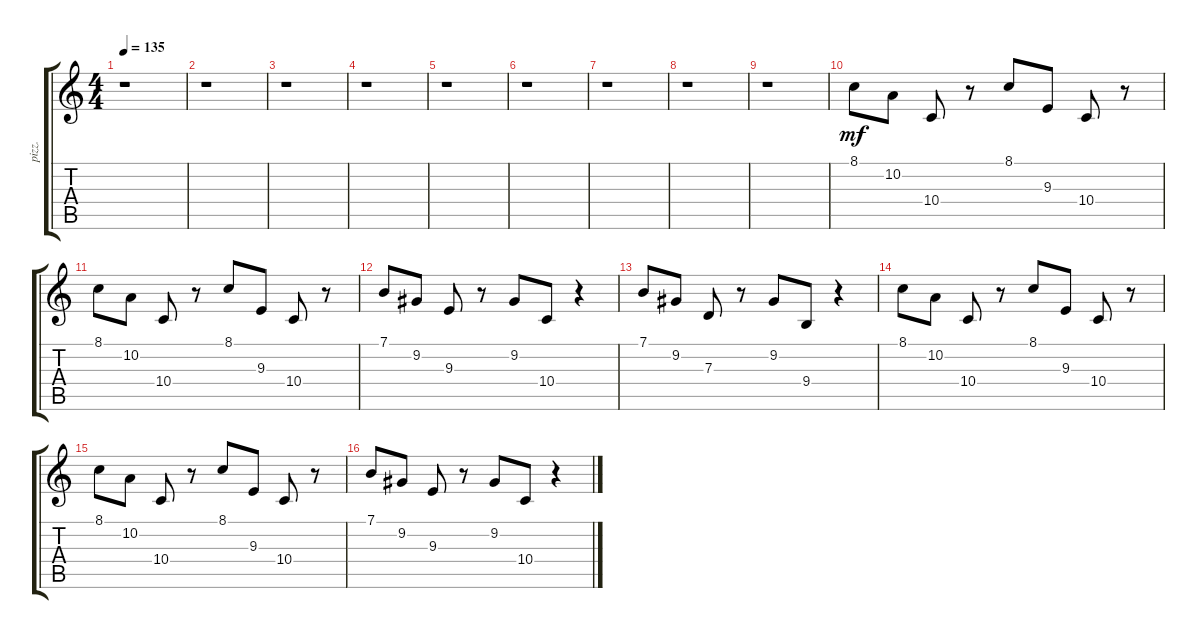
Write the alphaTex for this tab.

\track ("pizz." "pizz.") {instrument pizzicatostrings}
\staff {score tabs}
\tuning (E4 B3 G3 D3 A2 E2) {hide}
\ts (4 4)
\tempo 135
\clef g2
\ks c
r.1{dy mf} |
r.1 |
r.1 |
r.1 |
r.1 |
r.1 |
r.1 |
r.1 |
r.1 |
8.1.8 10.2.8 10.4.8 r.8 8.1.8 9.3.8 10.4.8 r.8 |
8.1.8 10.2.8 10.4.8 r.8 8.1.8 9.3.8 10.4.8 r.8 |
7.1.8 9.2.8 9.3.8 r.8 9.2.8 10.4.8 r.4 |
7.1.8 9.2.8 7.3.8 r.8 9.2.8 9.4.8 r.4 |
8.1.8 10.2.8 10.4.8 r.8 8.1.8 9.3.8 10.4.8 r.8 |
8.1.8 10.2.8 10.4.8 r.8 8.1.8 9.3.8 10.4.8 r.8 |
7.1.8 9.2.8 9.3.8 r.8 9.2.8 10.4.8 r.4
